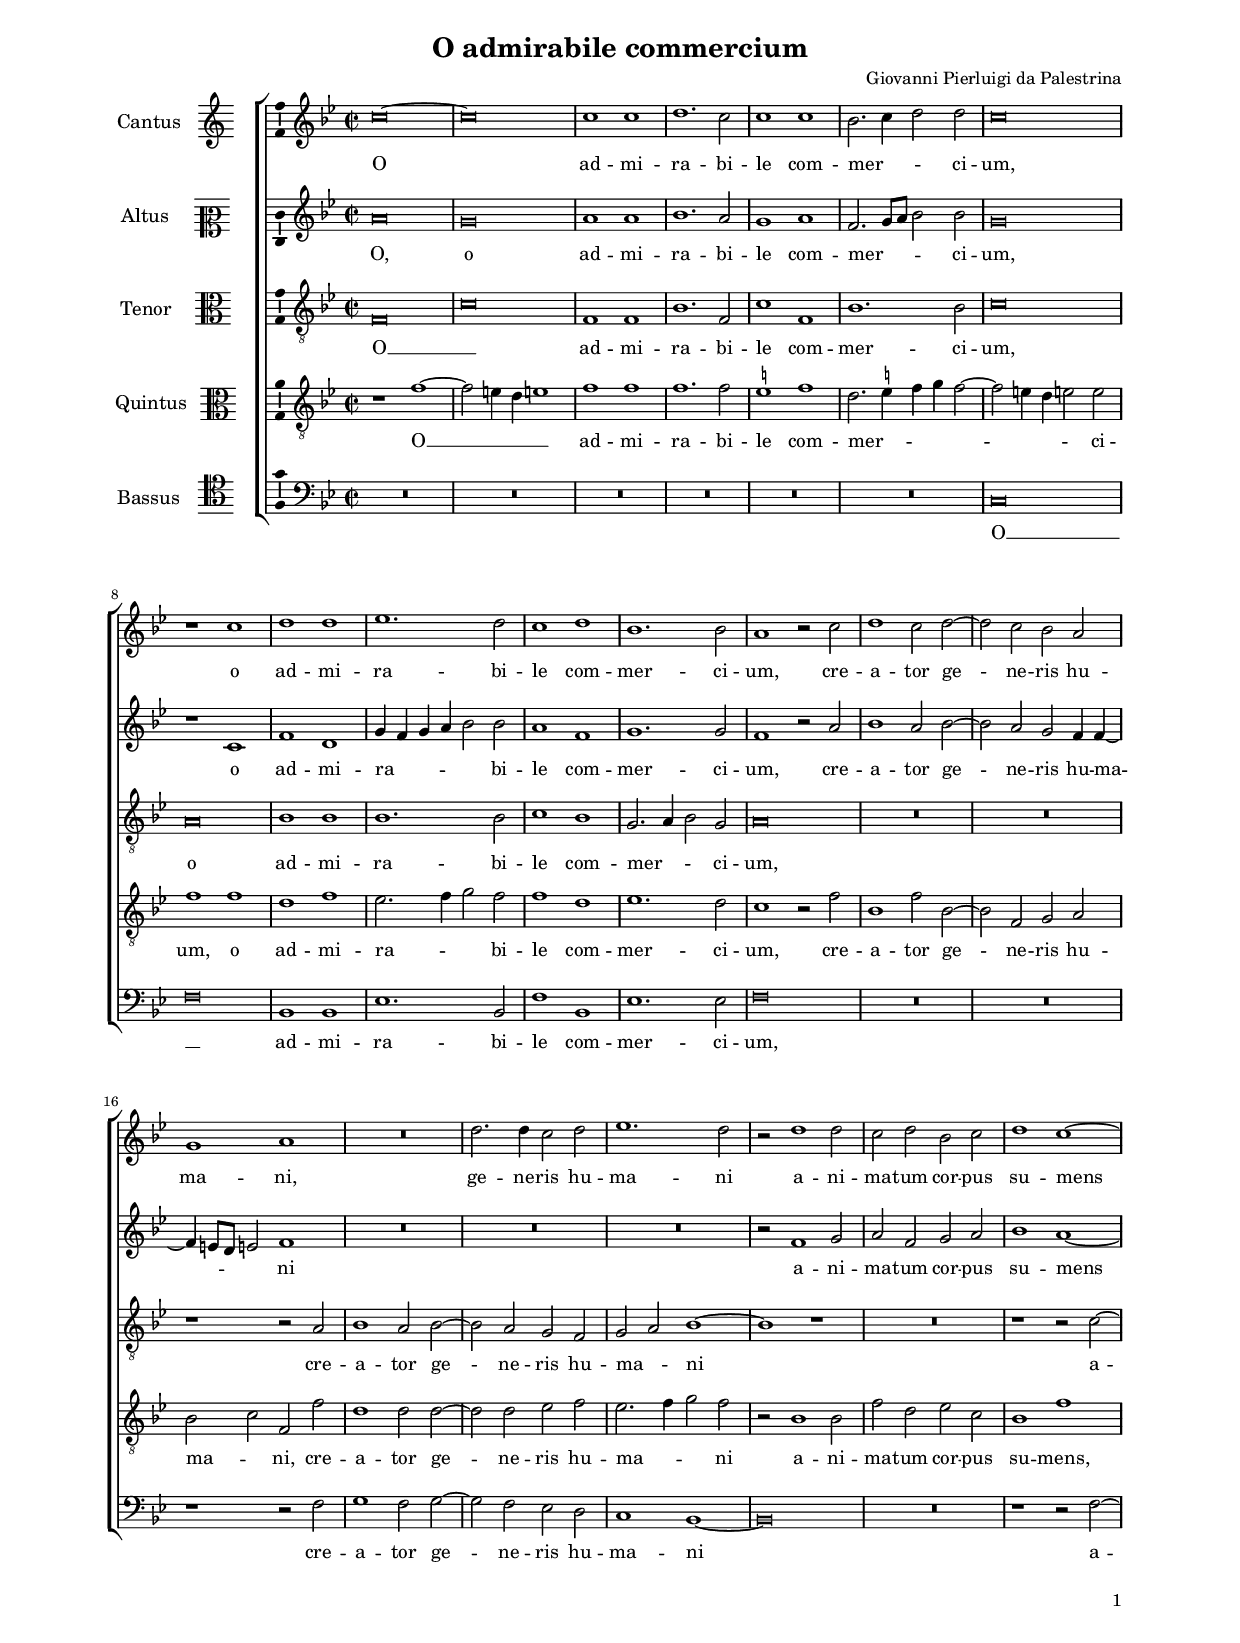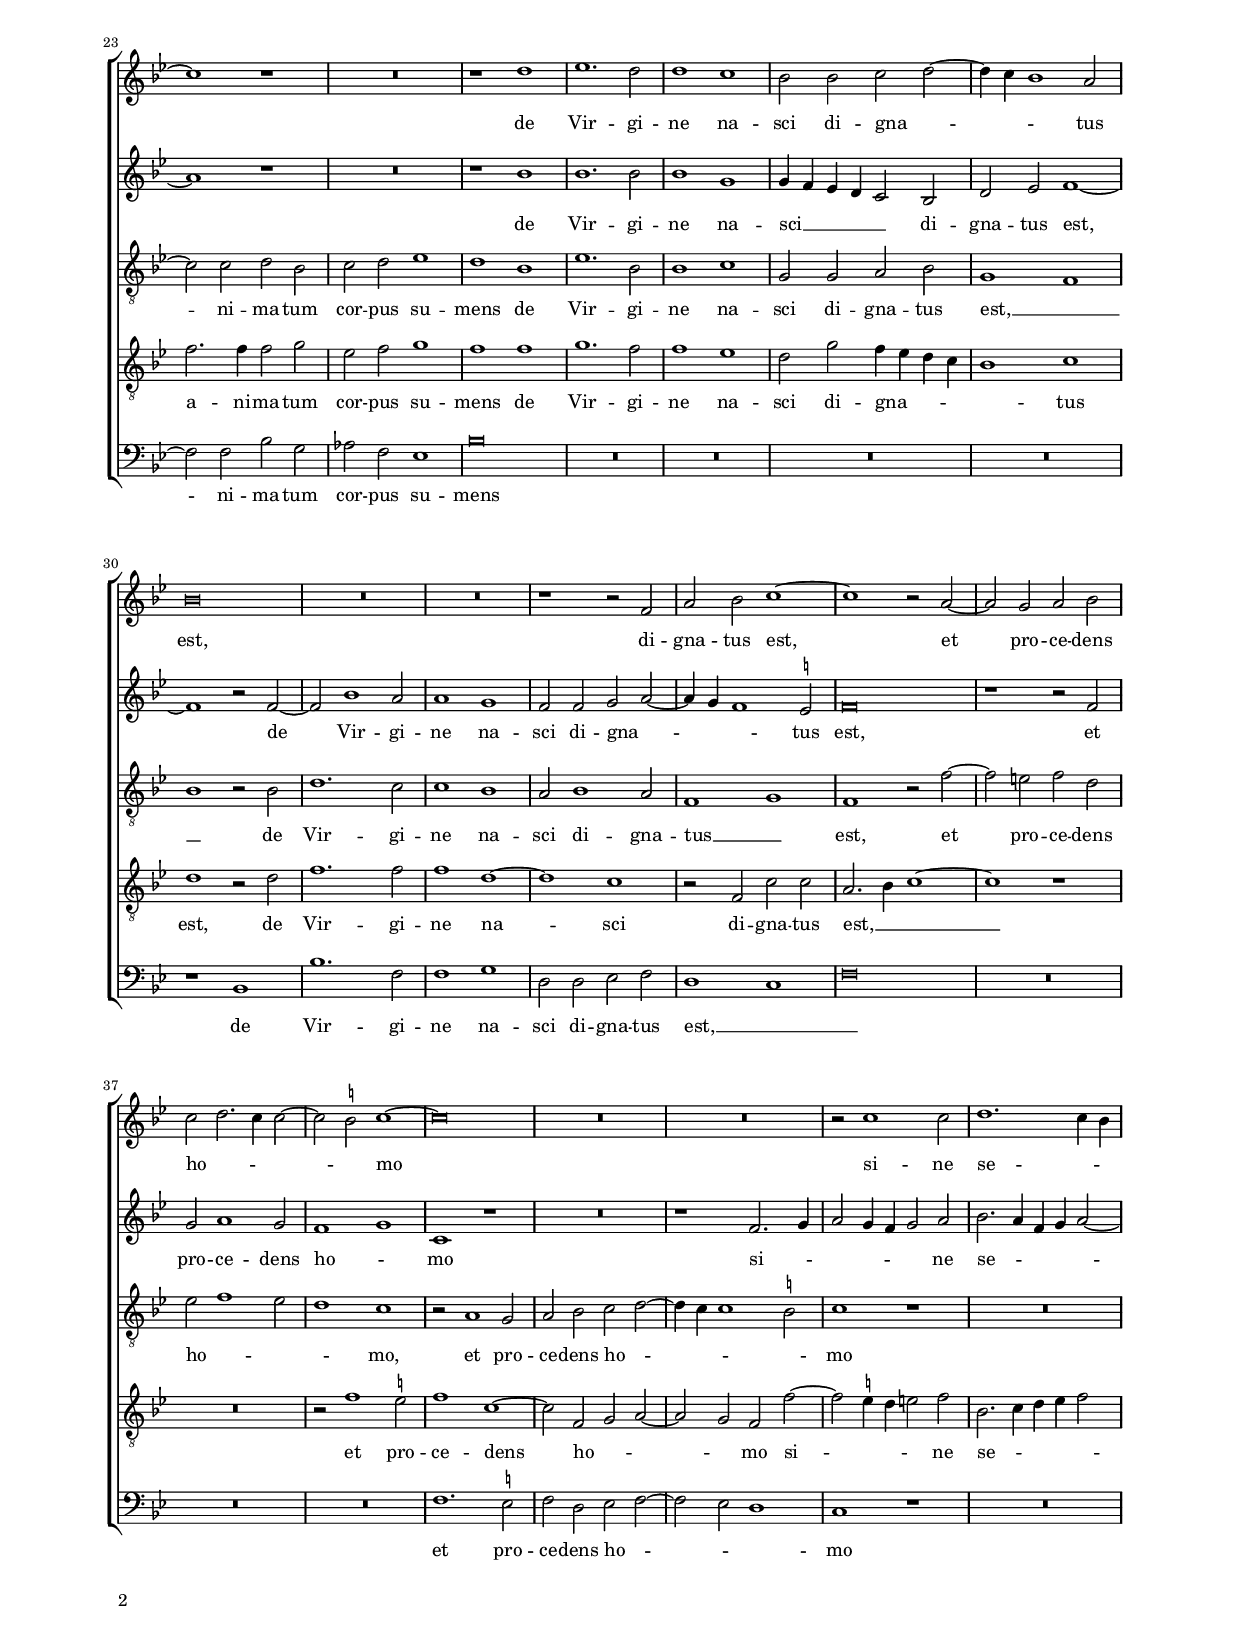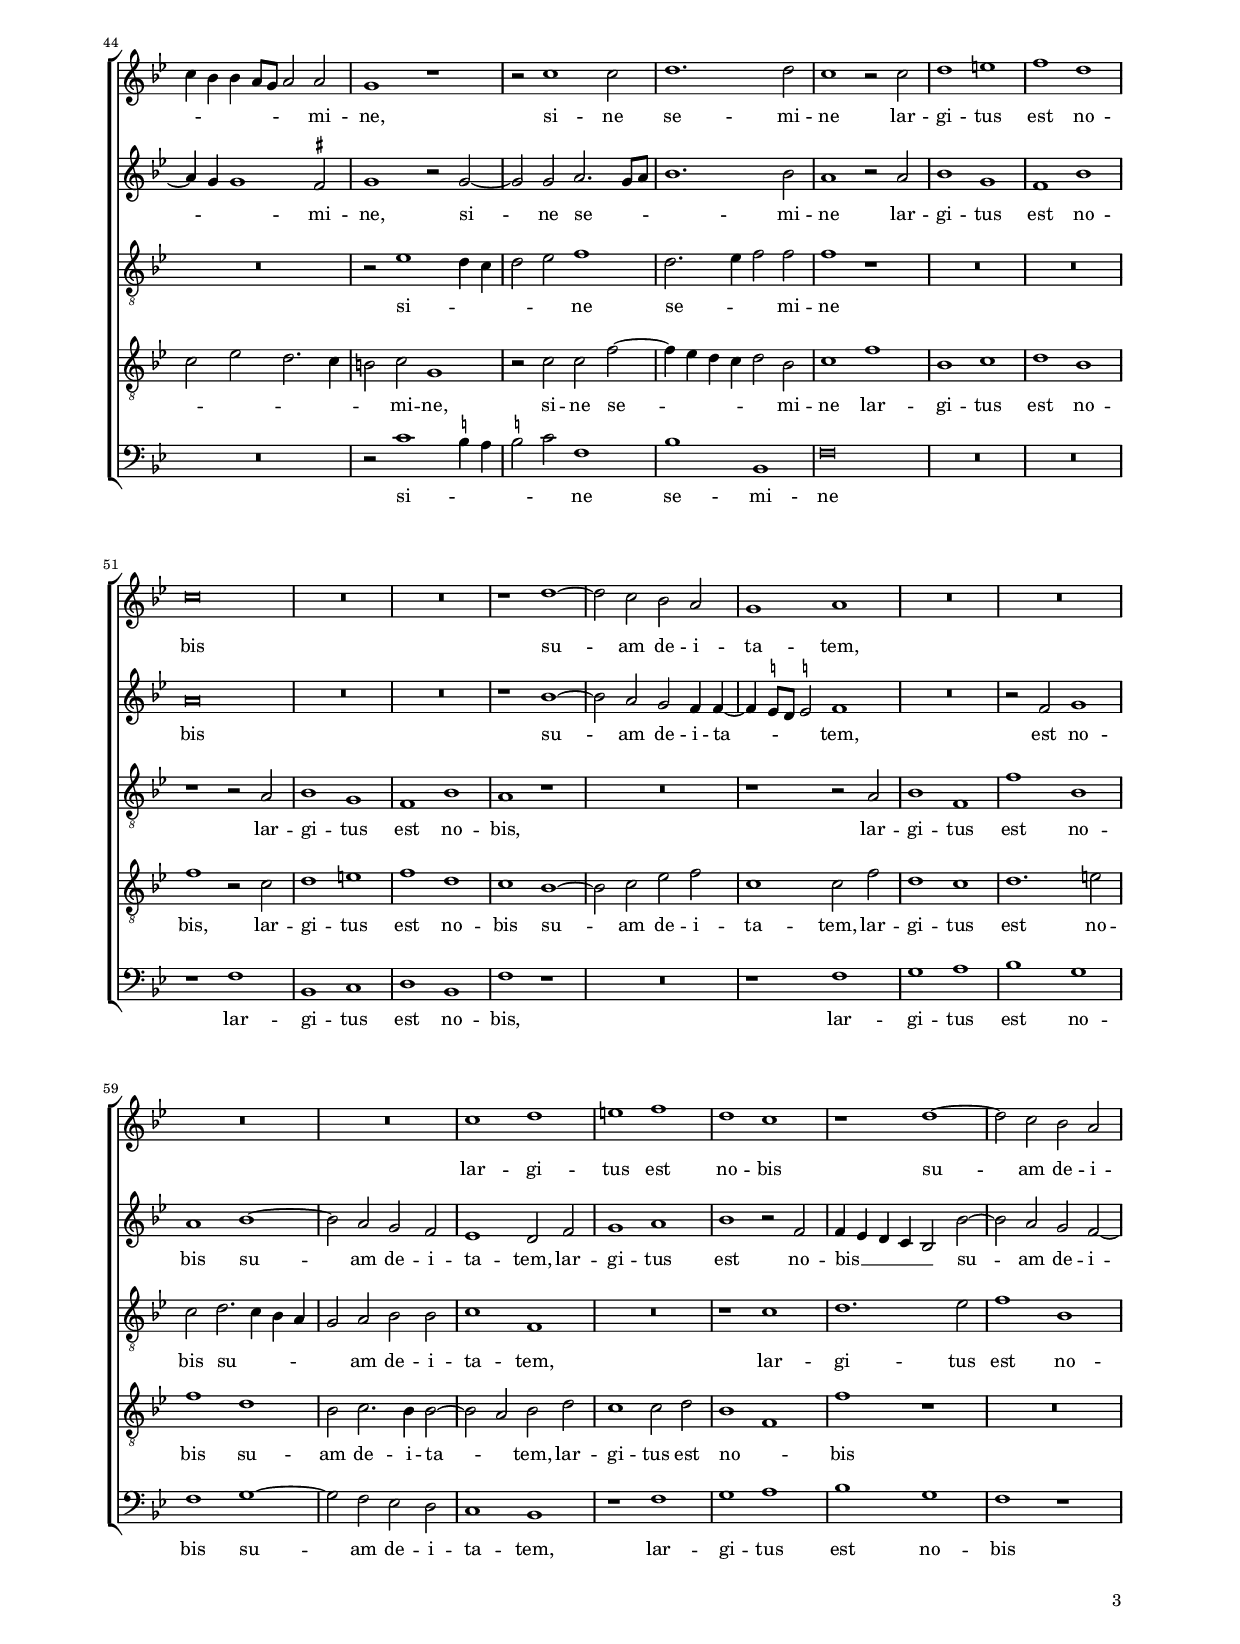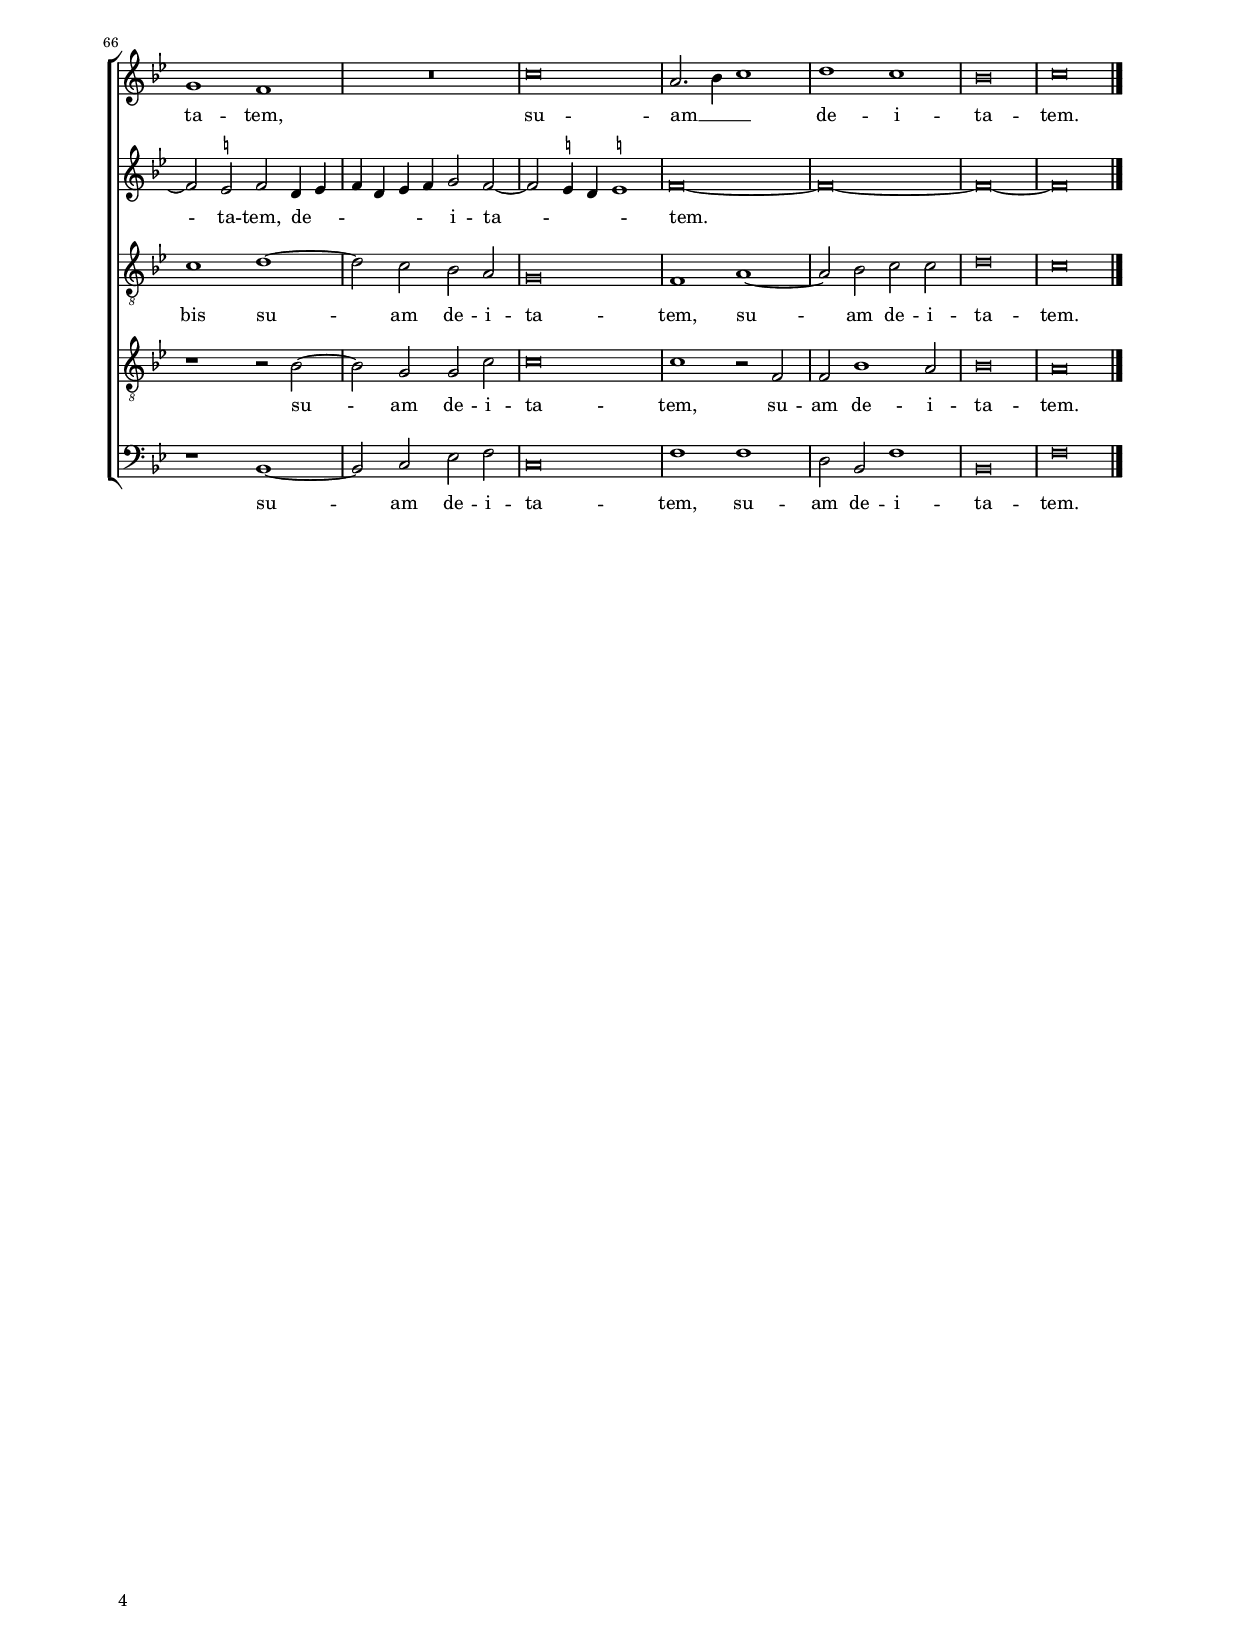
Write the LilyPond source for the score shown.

\header
{
  title="O admirabile commercium"
  composer="Giovanni Pierluigi da Palestrina"
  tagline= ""
}

\version "2.20.0"
\language deutsch
#(set-global-staff-size 15)
% #(set-default-paper-size "letter")
#(ly:set-option 'point-and-click #f)


\paper
	{
	top-margin = 1.8 \cm
	bottom-margin = 1.2 \cm
	left-margin = 2 \cm
	right-margin = 2 \cm
	ragged-bottom = ##f
	ragged-last-bottom = ##t
	print-page-number = ##f
	system-system-spacing = #'((basic-distance . 17) (minimum-distance . 14) (padding . 7) (strechability . 150))
    oddFooterMarkup=\markup   \fill-line { "" \fromproperty #'page:page-number-string }
    evenFooterMarkup=\markup  \fill-line { \fromproperty #'page:page-number-string "" }
    last-bottom-spacing = #'((basic-distance . 12) (minimum-distance . 7) (padding . 4))
%	systems-per-page = 3
%   page-count = 3
%	min-systems-per-page = 3
%	print-all-headers = ##t
%	print-first-page-number = ##t
%	first-page-number = 1
	}

	
global = {
    % \set Staff.autoBeaming = ##f
	\key c \major
	\time 2/2 \set Score.measureLength = #(ly:make-moment 2/1)
    \set Score.tempoHideNote = ##t
    \tempo 2 = 110
    \skip 1*2*72 \bar "|."
	}

	ficta = { \once \set suggestAccidentals = ##t }

	forget = #(define-music-function (music) (ly:music?) #{
		\accidentalStyle forget
		$music
		\accidentalStyle default
		#})

	m = \melisma
	me = \melismaEnd
%	\mark \markup { \override #'(style . baroque) { \note  #"breve" #1 = \note #"breve." #1 } }


incipitcantus = \markup { \score {
	{
	\set Staff.instrumentName = \markup { \fontsize #1 "Cantus" }
	\key c \major
	\clef violin
	s4 \bar ""
	}
	\layout  {
	raggedright = ##t
	indent = 1.6 \cm
	line-width = 2.2\cm
	\context { \Staff \remove Time_signature_engraver }
	\override Staff.Clef.Y-extent = #'(0 . 0)
	}} \hspace #1 }

      
incipitaltus = \markup { \score {
	{
	\set Staff.instrumentName = \markup { \fontsize #1 "Altus" }
	\key c \major
	\clef mezzosoprano
	s4 \bar ""
	}
	\layout  {
	raggedright = ##t
	indent = 1.6 \cm
	line-width = 2.2\cm
	\context { \Staff \remove Time_signature_engraver }
	\override Staff.Clef.Y-extent = #'(0 . 0)
	}} \hspace #1 }


incipittenor = \markup { \score {
	{
	\set Staff.instrumentName = \markup { \fontsize #1 "Tenor" }
	\key c \major
	\clef alto
	s4 \bar ""
	}
	\layout  {
	raggedright = ##t
	indent = 1.6 \cm
	line-width = 2.2\cm
	\context { \Staff \remove Time_signature_engraver }
	\override Staff.Clef.Y-extent = #'(0 . 0)
	}} \hspace #1 }
      
      
incipitquintus = \markup { \score {
	{
	\set Staff.instrumentName = \markup { \fontsize #1 "Quintus" }
	\key c \major
	\clef alto
	s4 \bar ""
	}
	\layout  {
	raggedright = ##t
	indent = 1.6 \cm
	line-width = 2.2\cm
	\context { \Staff \remove Time_signature_engraver }
	\override Staff.Clef.Y-extent = #'(0 . 0)
	}} \hspace #1 }
      
      
incipitbassus = \markup { \score {
	{
	\set Staff.instrumentName = \markup { \fontsize #1 "Bassus" }
	\key c \major
	\clef tenor
	s4 \bar ""
	}
	\layout  {
	raggedright = ##t
	indent = 1.6 \cm
	line-width = 2.2\cm
	\context { \Staff \remove Time_signature_engraver }
	\override Staff.Clef.Y-extent = #'(0 . 0)
	}} \hspace #1 }


cantus =  \relative c''
	{
	d\breve~
	d\breve
	d1 d
	e1. d2
%5
	d1 d |
	c2. d4 e2 e
	d\breve
	r1 d
	e1 e
%10
	f1. e2 |
	d1 e
	c1. c2
	h1 r2 d
	e1 d2 e~
%15
	e2 d c h |
	a1 h
	R\breve
	e2. e4 d2 e
	f1. e2
%20
	r2 e1 e2 |
	d2 e c d
	e1 d~
	d1 r
	R\breve
%25
	r1 e |
	f1. e2
	e1 d
	c2 c d e~
	e4 d c1 h2
%30
	c\breve |
	R\breve
	R\breve
	r1 r2 g
	h2 c d1~
%35
	d1 r2 h~ |
	h2 a h c
	d2 e2. d4 d2~
	d2 \ficta cis d1~
	d\breve
%40
	R\breve |
	R\breve
	r2 d1 d2
	e1. d4 c
	d4 c c h8 a h2 h
%45
	a1 r |
	r2 d1 d2
	e1. e2
	d1 r2 d
	e1 fis
%50
	g1 e |
	d\breve
	R\breve
	R\breve
	r1 e~
%55
	e2 d c h |
	a1 h
	R\breve
	R\breve
	R\breve
%60
	R\breve |
	d1 e
	fis1 g
	e1 d
	r1 e~
%65
	e2 d c h |
	a1 g
	R\breve
	d'\breve
	h2. c4 d1
%70
	e1 d |
	c\breve
	d\breve |
	}


altus =  \relative c'
    {
	h'\breve
	a\breve
	h1 h
	c1. h2
%5
	a1 h |
	g2. a8 h c2 c
	a\breve
	r1 d,
	g1 e
%10
	a4 g a h c2 c |
	h1 g
	a1. a2
	g1 r2 h
	c1 h2 c~
%15
	c2 h a g4 g~ |
	g4 fis8 e fis!2 g1
	R\breve
	R\breve
	R\breve
%20
	r2 g1 a2 |
	h2 g a h
	c1 h~
	h1 r
	R\breve
%25
	r1 c |
	c1. c2
	c1 a
	a4 g f e d2 c
	e2 f g1~
%30
	g1 r2 g~ |
	g2 c1 h2
	h1 a
	g2 g a h~
	h4 a g1 \ficta fis2
%35
	g\breve |
	r1 r2 g
	a2 h1 a2
	g1 a
	d,1 r
%40
	R\breve |
	r1 g2. a4
	h2 a4 g a2 h
	c2. h4 g a h2~
	h4 a a1 \ficta gis2
%45
	a1 r2 a~ |
	a2 a h2. a8 h
	c1. c2
	h1 r2 h
	c1 a
%50
	g1 c |
	h\breve
	R\breve
	R\breve
	r1 c~
%55
	c2 h a g4 g~ |
	g4 \ficta fis8 e \ficta fis!2 g1
	R\breve
	r2 g a1
	h1 c~
%60
	c2 h a g |
	f1 e2 g
	a1 h
	c1 r2 g
	g4 f e d c2 c'~
%65
	c2 h a g~ |
	g2 \ficta fis g e4 \forget f
	g4 e f g a2 g~
	g2 \ficta fis4 e \ficta fis!1
	g\breve~
%70
	g\breve~ |
	g\breve~
	g\breve |
	}


tenor =  \relative c'
	{
	g\breve
	d'\breve
	g,1 g
	c1. g2
%5
	d'1 g, |
	c1. c2
	d\breve
	h\breve
	c1 c
%10
	c1. c2 |
	d1 c
	a2. h4 c2 a
	h\breve
	R\breve
%15
	R\breve |
	r1 r2 h
	c1 h2 c~
	c2 h a g
	a2 h c1~
%20
	c1 r |
	R\breve
	r1 r2 d~
	d2 d e c
	d2 e f1
%25
	e1 c |
	f1. c2
	c1 d
	a2 a h c
	a1 g
%30
	c1 r2 c |
	e1. d2
	d1 c
	h2 c1 h2
	g1 a
%35
	g1 r2 g'~ |
	g2 fis g e
	f2 g1 f2
	e1 d
	r2 h1 a2
%40
	h2 c d e~ |
	e4 d d1 \ficta cis2
	d1 r
	R\breve
	R\breve
%45
	r2 f1 e4 d |
	e2 f g1
	e2. f4 g2 g
	g1 r
	R\breve
%50
	R\breve |
	r1 r2 h,
	c1 a
	g1 c
	h1 r
%55
	R\breve |
	r1 r2 h
	c1 g
	g'1 c,
	d2 e2. d4 c h
%60
	a2 h c c |
	d1 g,
	R\breve
	r1 d'
	e1. f2
%65
	g1 c, |
	d1 e~
	e2 d c h
	a\breve
	g1 h~
%70
	h2 c d d |
	e\breve
	d\breve |
	}


quintus  =  \relative c'
	{
	r1 g'~
	g2 fis4 e fis!1
	g1 g
	g1. g2
%5
	\ficta fis1 g |
	e2. \ficta fis4 g4 a g2~
	g2 fis4 e fis!2 fis
	g1 g
	e1 g
%10
	f2. g4 a2 g |
	g1 e
	f1. e2
	d1 r2 g
	c,1 g'2 c,~
%15
	c2 g a h |
	c2 d g, g'
	e1 e2 e~
	e2 e f g
	f2. g4 a2 g
%20
	r2 c,1 c2 |
	g'2 e f d
	c1 g'
	g2. g4 g2 a
	f2 g a1
%25
	g1 g |
	a1. g2
	g1 f
	e2 a g4 f e d
	c1 d
%30
	e1 r2 e |
	g1. g2
	g1 e~
	e1 d
	r2 g, d' d
%35
	h2. c4 d1~ |
	d1 r
	R\breve
	r2 g1 \ficta fis2
	g1 d~
%40
	d2 g, a h~ |
	h2 a g g'~
	g2 \ficta fis4 e fis!2 g
	c,2. d4 e f g2
	d2 f e2. d4
%45
	cis2 d a1 |
	r2 d d g~
	g4 f e d e2 c
	d1 g
	c,1 d
%50
	e1 c |
	g'1 r2 d
	e1 fis
	g1 e
	d1 c~
%55
	c2 d f g |
	d1 d2 g
	e1 d
	e1. fis2
	g1 e
%60
	c2 d2. c4 c2~ |
	c2 h c e
	d1 d2 e
	c1 g
	g'1 r
%65
	R\breve |
	r1 r2 c,~
	c2 a a d
	d\breve
	d1 r2 g,
%70
	g2 c1 h2 |
	c\breve
	h\breve |
	}


bassus  =  \relative c
	{
	R\breve
	R\breve
	R\breve
	R\breve
%5
	R\breve |
	R\breve
	d\breve
	g\breve
	c,1 c
%10
	f1. c2 |
	g'1 c,
	f1. f2
	g\breve
	R\breve
%15
	R\breve |
	r1 r2 g
	a1 g2 a~
	a2 g f e
	d1 c~
%20
	c\breve |
	R\breve
	r1 r2 g'~
	g2 g c a
	b2 g f1
%25
	c'\breve |
	R\breve
	R\breve
	R\breve
	R\breve
%30
	r1 c, |
	c'1. g2
	g1 a
	e2 e f g
	e1 d
%35
	g\breve |
	R\breve
	R\breve
	R\breve
	g1. \ficta fis2
%40
	g2 e f g~ |
	g2 f e1
	d1 r
	R\breve
	R\breve
%45
	r2 d'1 \ficta cis4 h |
	\ficta cis2 d g,1
	c1 c,
	g'\breve
	R\breve
%50
	R\breve |
	r1 g
	c,1 d
	e1 c
	g'1 r
%55
	R\breve |
	r1 g
	a1 h
	c1 a
	g1 a~
%60
	a2 g f e |
	d1 c
	r1 g'
	a1 h
	c1 a
%65
	g1 r |
	r1 c,~
	c2 d f g
	d\breve
	g1 g
%70
	e2 c g'1 |
	c,\breve
	g'\breve |
	}


lyricscantus = \lyricmode {
	O ad -- mi -- ra -- bi -- le com -- mer -- _ _ ci -- um,
    o ad -- mi -- ra -- bi -- le com -- mer -- ci -- um,
    cre -- a -- tor ge -- ne -- ris hu -- ma -- ni,
    ge -- ne -- ris hu -- ma -- ni
    a -- ni -- ma -- tum cor -- pus su -- mens
    de Vir -- gi -- ne na -- sci di -- gna -- _ _ _ tus est,
    di -- gna -- tus est,
    et pro -- ce -- dens ho -- _ _ _ _ mo si -- ne se -- _ _ _ _ _ _ _ _ mi -- ne,
    si -- ne se -- mi -- ne
    lar -- gi -- tus est no -- bis su -- am de -- i -- ta -- tem,
    lar -- gi -- tus est no -- bis su -- am de -- i -- ta -- tem,
    su -- am __ _ _ de -- i -- ta -- tem.
	}


lyricsaltus = \lyricmode {
	O, o ad -- mi -- ra -- bi -- le com -- mer -- _ _ _ ci -- um,
    o ad -- mi -- ra -- _ _ _ _ bi -- le com -- mer -- ci -- um,
    cre -- a -- tor ge -- ne -- ris hu -- ma -- _ _ _ ni
    a -- ni -- ma -- tum cor -- pus su -- mens
    de Vir -- gi -- ne na -- sci __ _ _ _ _ di -- gna -- tus est,
    de Vir -- gi -- ne na -- sci di -- gna -- _ _ _ tus est,
    et pro -- ce -- dens ho -- _ mo si -- _ _ _ _ _ ne se -- _ _ _ _ _ _ mi -- ne,
    si -- ne se -- _ _ _ mi -- ne
    lar -- gi -- tus est no -- bis su -- am de -- i -- ta -- _ _ _ tem,
    est no -- bis su -- am de -- i -- ta -- tem,
    lar -- gi -- tus est no -- bis __ _ _ _ _ su -- am de -- i -- ta -- tem,
    de -- _ _ _ _ _ i -- ta -- _ _ _ tem.
	}


lyricstenor = \lyricmode {
	O __ _ ad -- mi -- ra -- bi -- le com -- mer -- ci -- um,
    o ad -- mi -- ra -- bi -- le com -- mer -- _ _ ci -- um,
    cre -- a -- tor ge -- ne -- ris hu -- ma -- _ ni
    a -- ni -- ma -- tum cor -- pus su -- mens
    de Vir -- gi -- ne na -- sci di -- gna -- tus est, __ _ _
    de Vir -- gi -- ne na -- sci di -- gna -- tus __ _ est,
    et pro -- ce -- dens ho -- _ _ _ mo,
    et pro -- ce -- dens ho -- _ _ _ _ mo
    si -- _ _ _ _ ne se -- _ _ mi -- ne
    lar -- gi -- tus est no -- bis,
    lar -- gi -- tus est no -- bis su -- _ _ _ _ am de -- i -- ta -- tem,
    lar -- gi -- tus est no -- bis su -- am de -- i -- ta -- tem,
    su -- am de -- i -- ta -- tem.
	}


lyricsquintus = \lyricmode {
	O __ _ _ _ ad -- mi -- ra -- bi -- le com -- mer -- _ _ _ _ _ _ _ ci -- um,
    o ad -- mi -- ra -- _ _ bi -- le com -- mer -- ci -- um,
    cre -- a -- tor ge -- ne -- ris hu -- ma -- _ ni,
    cre -- a -- tor ge -- ne -- ris hu -- ma -- _ _ ni
    a -- ni -- ma -- tum cor -- pus su -- mens,
    a -- ni -- ma -- tum cor -- pus su -- mens
    de Vir -- gi -- ne na -- sci di -- gna -- _ _ _ _ tus est,
    de Vir -- gi -- ne na -- sci di -- gna -- tus est, __ _ _
    et pro -- ce -- dens ho -- _ _ _ mo si -- _ _ _ ne se -- _ _ _ _ _ _ _ _ _ mi -- ne,
    si -- ne se -- _ _ _ _ mi -- ne
    lar -- gi -- tus est no -- bis,
    lar -- gi -- tus est no -- bis su -- am de -- i -- ta -- tem,
    lar -- gi -- tus est no -- bis su -- am de -- i -- ta -- _ tem,
    lar -- gi -- tus est no -- _ bis su -- am de -- i -- ta -- tem,
    su -- am de -- i -- ta -- tem.
	}


lyricsbassus = \lyricmode {
	O __ _ ad -- mi -- ra -- bi -- le com -- mer -- ci -- um,
    cre -- a -- tor ge -- ne -- ris hu -- ma -- ni
    a -- ni -- ma -- tum cor -- pus su -- mens
    de Vir -- gi -- ne na -- sci di -- gna -- tus est, __ _ _
    et pro -- ce -- dens ho -- _ _ _ mo si -- _ _ _ _ ne se -- mi -- ne
    lar -- gi -- tus est no -- bis,
    lar -- gi -- tus est no -- bis su -- am de -- i -- ta -- tem,
    lar -- gi -- tus est no -- bis su -- am de -- i -- ta -- tem,
    su -- am de -- i -- ta -- tem.
	}


\score
{  
    \transpose c b, {
	\new ChoirStaff \with { \override StaffGrouper.staff-staff-spacing.basic-distance = #12 }
	<<

	\new Staff << \global
	\new Voice="v1" {
		\set Staff.instrumentName=\incipitcantus
%		\set Staff.instrumentName= "S"
		\set Staff.midiInstrument = "reed organ"
		\clef violin
		\cantus }
	\new Lyrics \lyricsto "v1" {\lyricscantus }
	>>


	\new Staff << \global
	\new Voice="v2" {
		\set Staff.instrumentName=\incipitaltus
%		\set Staff.instrumentName= "A"
		\set Staff.midiInstrument = "reed organ"
                \clef violin % "G_8"
		\altus}
	\new Lyrics \lyricsto "v2" {\lyricsaltus }
	>>


	\new Staff << \global
	\new Voice="v3" {
		\set Staff.instrumentName=\incipittenor
%		\set Staff.instrumentName= "T"
		\set Staff.midiInstrument = "reed organ"
		\clef "G_8"
		\tenor }
	\new Lyrics \lyricsto "v3" {\lyricstenor }
	>>


	\new Staff << \global
	\new Voice="v5" {
		\set Staff.instrumentName=\incipitquintus
%		\set Staff.instrumentName= "Q"
		\set Staff.midiInstrument = "reed organ"
		\clef "G_8"
		\quintus}
	\new Lyrics \lyricsto "v5" {\lyricsquintus }
	>>


	\new Staff << \global
	\new Voice="v4" {
		\set Staff.instrumentName=\incipitbassus
%		\set Staff.instrumentName= "B"
		\set Staff.midiInstrument = "reed organ"
		\clef bass 
		\bassus }
	\new Lyrics \lyricsto "v4" {\lyricsbassus}
	>>

	>>
	} % transpose

	\layout
	{
	indent = 2.5\cm
	\context { \Lyrics \override VerticalAxisGroup.nonstaff-relatedstaff-spacing.padding = #1.4 }
%	\context { \Lyrics \override LyricText.font-size = #1 }
	\context { \Staff \override TimeSignature.break-visibility = #end-of-line-invisible }
	\context { \Staff \consists "Ambitus_engraver" }
%   \context { \Staff \consists "Custos_engraver" }
%   \context { \Staff \override Custos.style = #'mensural }
%	\context { \Voice \override Slur.transparent = ##t }
	\context { \Score \override BarNumber.padding = #2 }
	\context { \Voice \override NoteHead.style = #'baroque }
	}

\midi
	{
    	
	}

}


% EOF
